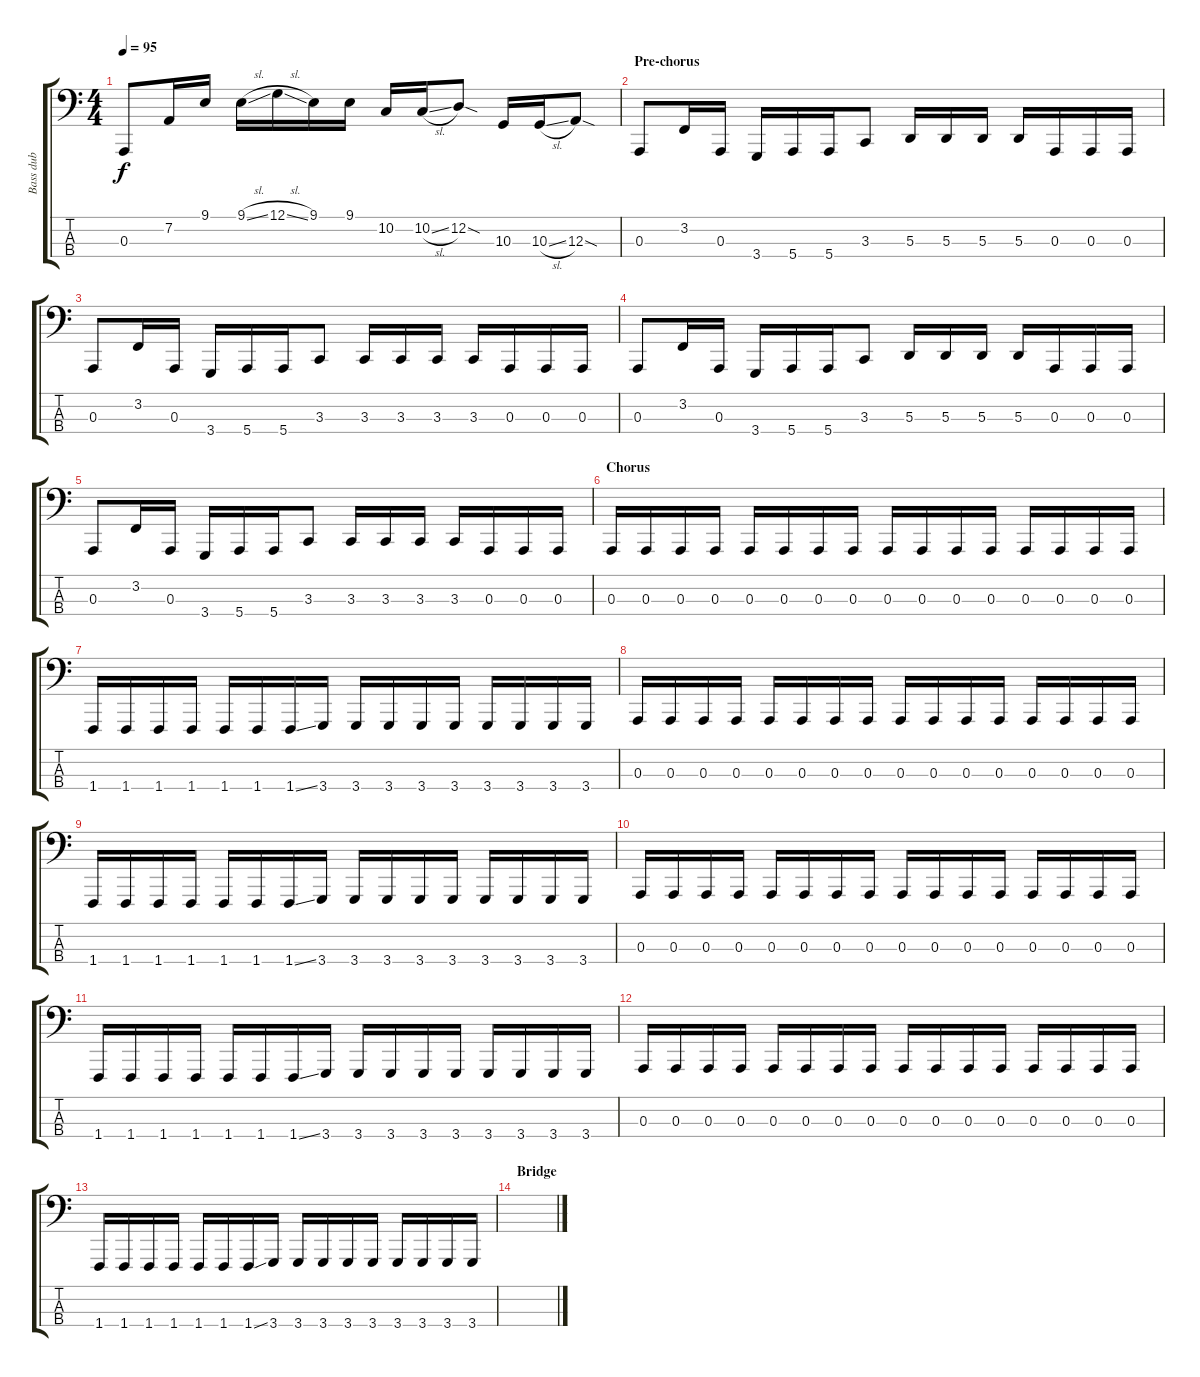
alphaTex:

\track ("Bass dub" "Bass dub") {instrument lead2sawtooth}
\staff {score tabs}
\tuning (G2 D2 A1 E1) {hide}
\ts (4 4)
\tempo 95
\clef f4
\ks c
0.3.8{dy f} 7.2.16 9.1.16 9.1{sl}.16 12.1{sl}.16 9.1.16 9.1.16 10.2.16 10.2{sl}.16 12.2{sod}.8 10.3.16 10.3{sl}.16 12.3{sod}.8 |
\section ("" "Pre-chorus")
0.3.8 3.2.16 0.3.16 3.4.16 5.4.16 5.4.16 3.3.8 5.3.16 5.3.16 5.3.16 5.3.16 0.3.16 0.3.16 0.3.16 |
0.3.8 3.2.16 0.3.16 3.4.16 5.4.16 5.4.16 3.3.8 3.3.16 3.3.16 3.3.16 3.3.16 0.3.16 0.3.16 0.3.16 |
0.3.8 3.2.16 0.3.16 3.4.16 5.4.16 5.4.16 3.3.8 5.3.16 5.3.16 5.3.16 5.3.16 0.3.16 0.3.16 0.3.16 |
0.3.8 3.2.16 0.3.16 3.4.16 5.4.16 5.4.16 3.3.8 3.3.16 3.3.16 3.3.16 3.3.16 0.3.16 0.3.16 0.3.16 |
\section ("" "Chorus")
0.3.16 0.3.16 0.3.16 0.3.16 0.3.16 0.3.16 0.3.16 0.3.16 0.3.16 0.3.16 0.3.16 0.3.16 0.3.16 0.3.16 0.3.16 0.3.16 |
1.4.16 1.4.16 1.4.16 1.4.16 1.4.16 1.4.16 1.4{ss}.16 3.4.16 3.4.16 3.4.16 3.4.16 3.4.16 3.4.16 3.4.16 3.4.16 3.4.16 |
0.3.16 0.3.16 0.3.16 0.3.16 0.3.16 0.3.16 0.3.16 0.3.16 0.3.16 0.3.16 0.3.16 0.3.16 0.3.16 0.3.16 0.3.16 0.3.16 |
1.4.16 1.4.16 1.4.16 1.4.16 1.4.16 1.4.16 1.4{ss}.16 3.4.16 3.4.16 3.4.16 3.4.16 3.4.16 3.4.16 3.4.16 3.4.16 3.4.16 |
0.3.16 0.3.16 0.3.16 0.3.16 0.3.16 0.3.16 0.3.16 0.3.16 0.3.16 0.3.16 0.3.16 0.3.16 0.3.16 0.3.16 0.3.16 0.3.16 |
1.4.16 1.4.16 1.4.16 1.4.16 1.4.16 1.4.16 1.4{ss}.16 3.4.16 3.4.16 3.4.16 3.4.16 3.4.16 3.4.16 3.4.16 3.4.16 3.4.16 |
0.3.16 0.3.16 0.3.16 0.3.16 0.3.16 0.3.16 0.3.16 0.3.16 0.3.16 0.3.16 0.3.16 0.3.16 0.3.16 0.3.16 0.3.16 0.3.16 |
1.4.16 1.4.16 1.4.16 1.4.16 1.4.16 1.4.16 1.4{ss}.16 3.4.16 3.4.16 3.4.16 3.4.16 3.4.16 3.4.16 3.4.16 3.4.16 3.4.16 |
\section ("" "Bridge")
